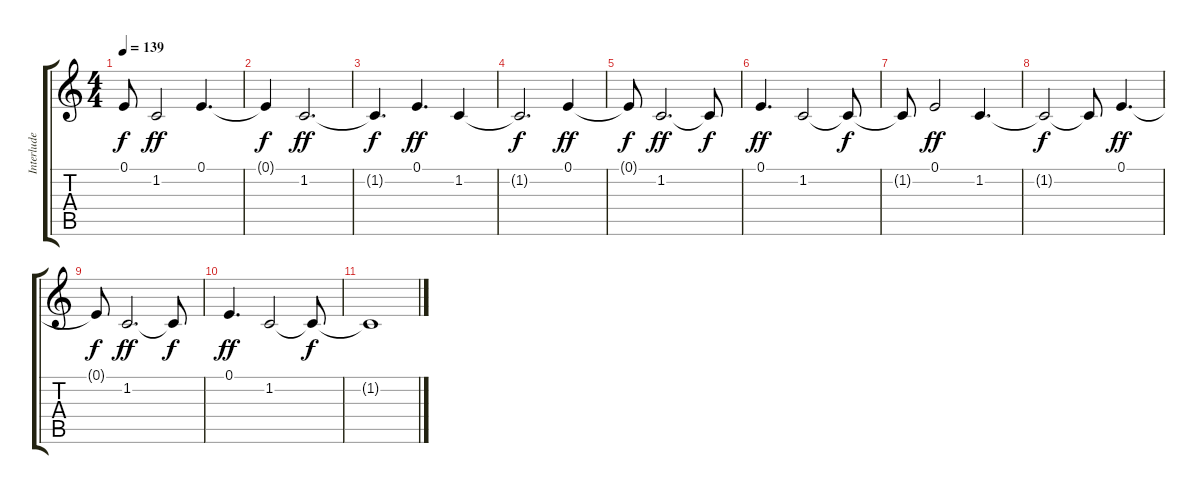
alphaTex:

\track ("Interlude 1" "Interlude ") {instrument electricpiano1}
\staff {score tabs}
\tuning (E4 B3 G3 D3 A2 E2) {hide}
\ts (4 4)
\tempo 139
\clef g2
\ks c
0.1{t}.8{dy f} 1.2.2{dy ff volume 7} 0.1.4{d volume 7} |
0.1{t}.4{dy f} 1.2.2{d dy ff volume 6} |
1.2{t}.4{d dy f} 0.1.4{d dy ff volume 6} 1.2.4{volume 6} |
1.2{t}.2{d dy f} 0.1.4{dy ff volume 5} |
0.1{t}.8{dy f} 1.2.2{d dy ff volume 5} 1.2{t}.8{dy f} |
0.1.4{d dy ff volume 4} 1.2.2{volume 4} 1.2{t}.8{dy f} |
1.2{t}.8 0.1.2{dy ff volume 3} 1.2.4{d volume 3} |
1.2{t}.2{dy f} 1.2{t}.8 0.1.4{d dy ff volume 2} |
0.1{t}.8{dy f} 1.2.2{d dy ff volume 2} 1.2{t}.8{dy f} |
0.1.4{d dy ff volume 1} 1.2.2{volume 1} 1.2{t}.8{dy f} |
1.2{t}.1
